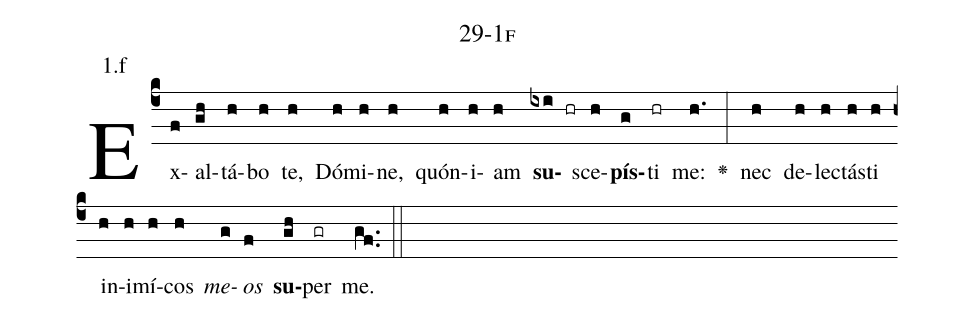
name: 29-1f;
annotation: 1.f;
%%
(c4)Ex(f)al(gh)tá(h)bo(h) te,(h) Dó(h)mi(h)ne,(h) quón(h)i(h)am(h) <b>su</b>(ixi hr)sce(h)<b>pís</b>(g)ti(hr) me:(h.) <v>\greheightstar</v>(:) nec(h) de(h)lec(h)tás(h)ti(h) in(h)i(h)mí(h)cos(h) <i>me</i>(g)<i>os</i>(f) <b>su</b>(gh)per(gr) me.(gf..) (::)


%E(h) u(h) o(g) u(f) a(gh) e.(gf..) (::)
